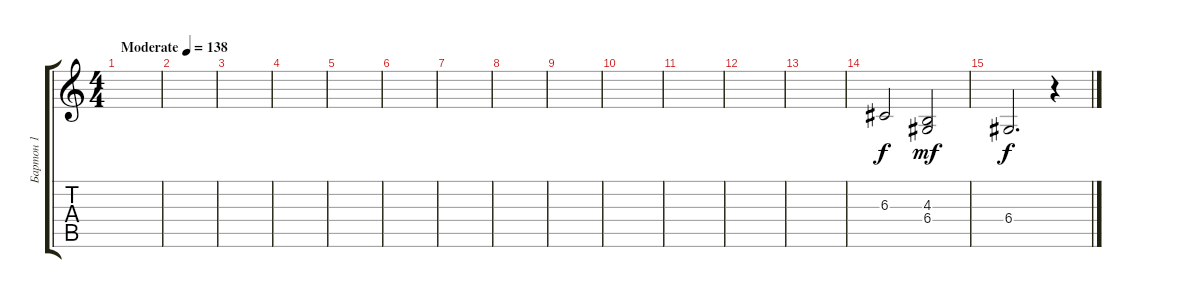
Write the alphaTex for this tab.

\track ("Бартон 1" "Бартон 1") {instrument pad7halo}
\staff {score tabs}
\tuning (E4 B3 G3 D3 A2 E2) {hide}
\ts (4 4)
\tempo (138 "Moderate")
\clef g2
\ks c
|
|
|
|
|
|
|
|
|
|
|
|
|
6.3.2 (4.3 6.4).2{dy mf} |
6.4.2{d dy f} r.4
